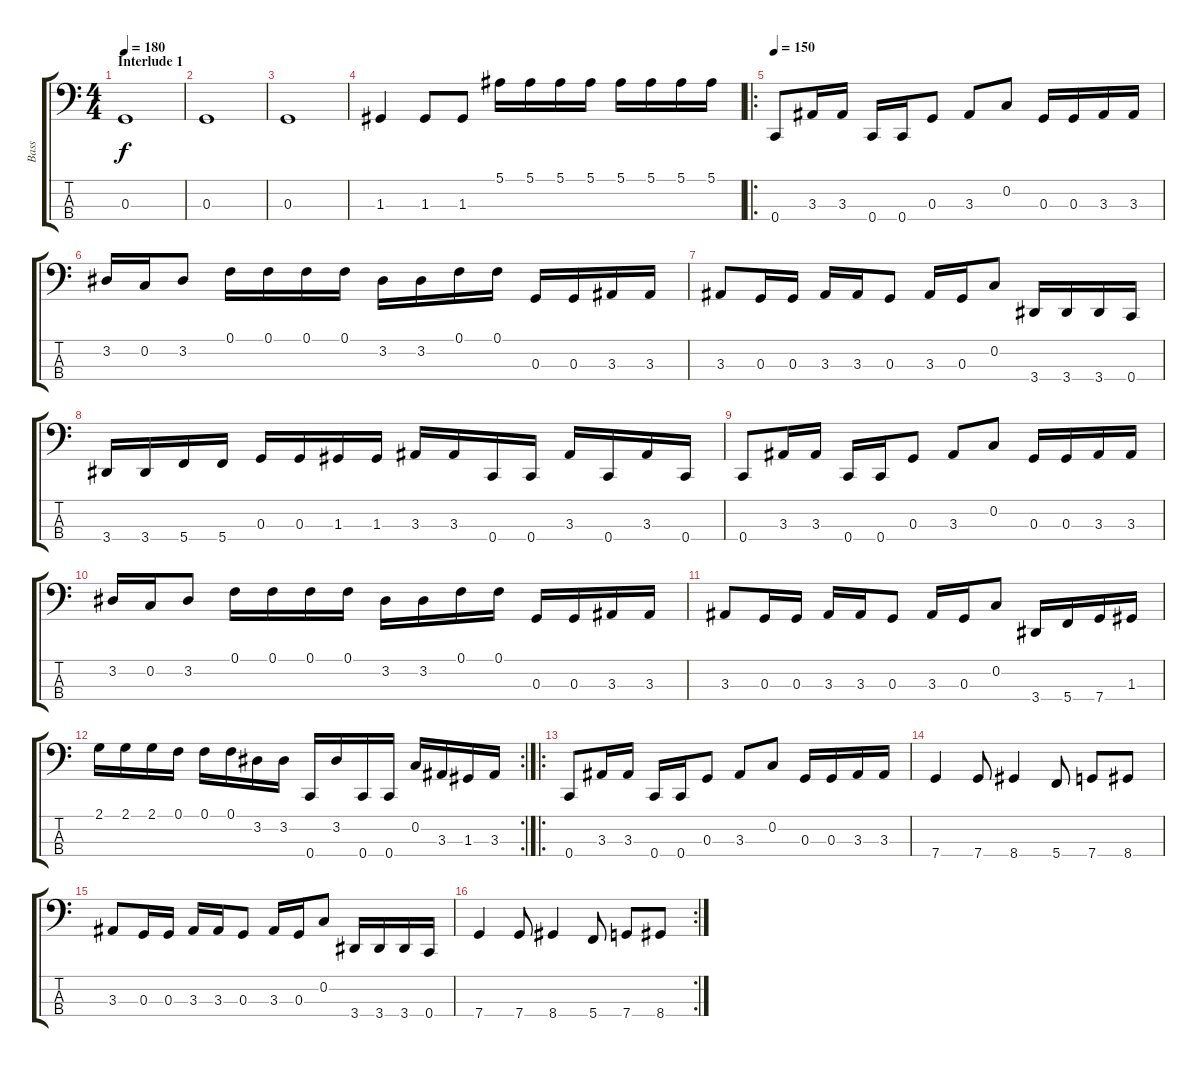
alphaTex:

\track ("Bass" "Bass") {instrument electricbasspick}
\staff {score tabs}
\tuning (F2 C2 G1 C1) {hide}
\ts (4 4)
\section ("" "Interlude 1")
\tempo 180
\clef f4
\ks c
0.3.1{dy f} |
0.3.1 |
0.3.1 |
1.3.4 1.3.8 1.3.8 5.1.16 5.1.16 5.1.16 5.1.16 5.1.16 5.1.16 5.1.16 5.1.16 |
\ro
\tempo 150
0.4.8 3.3.16 3.3.16 0.4.16 0.4.16 0.3.8 3.3.8 0.2.8 0.3.16 0.3.16 3.3.16 3.3.16 |
3.2.16 0.2.16 3.2.8 0.1.16 0.1.16 0.1.16 0.1.16 3.2.16 3.2.16 0.1.16 0.1.16 0.3.16 0.3.16 3.3.16 3.3.16 |
3.3.8 0.3.16 0.3.16 3.3.16 3.3.16 0.3.8 3.3.16 0.3.16 0.2.8 3.4.16 3.4.16 3.4.16 0.4.16 |
3.4.16 3.4.16 5.4.16 5.4.16 0.3.16 0.3.16 1.3.16 1.3.16 3.3.16 3.3.16 0.4.16 0.4.16 3.3.16 0.4.16 3.3.16 0.4.16 |
0.4.8 3.3.16 3.3.16 0.4.16 0.4.16 0.3.8 3.3.8 0.2.8 0.3.16 0.3.16 3.3.16 3.3.16 |
3.2.16 0.2.16 3.2.8 0.1.16 0.1.16 0.1.16 0.1.16 3.2.16 3.2.16 0.1.16 0.1.16 0.3.16 0.3.16 3.3.16 3.3.16 |
3.3.8 0.3.16 0.3.16 3.3.16 3.3.16 0.3.8 3.3.16 0.3.16 0.2.8 3.4.16 5.4.16 7.4.16 1.3.16 |
\rc 2
2.1.16 2.1.16 2.1.16 0.1.16 0.1.16 0.1.16 3.2.16 3.2.16 0.4.16 3.2.16 0.4.16 0.4.16 0.2.16 3.3.16 1.3.16 3.3.16 |
\ro
0.4.8 3.3.16 3.3.16 0.4.16 0.4.16 0.3.8 3.3.8 0.2.8 0.3.16 0.3.16 3.3.16 3.3.16 |
7.4.4 7.4.8 8.4.4 5.4.8 7.4.8 8.4.8 |
3.3.8 0.3.16 0.3.16 3.3.16 3.3.16 0.3.8 3.3.16 0.3.16 0.2.8 3.4.16 3.4.16 3.4.16 0.4.16 |
\rc 2
7.4.4 7.4.8 8.4.4 5.4.8 7.4.8 8.4.8
